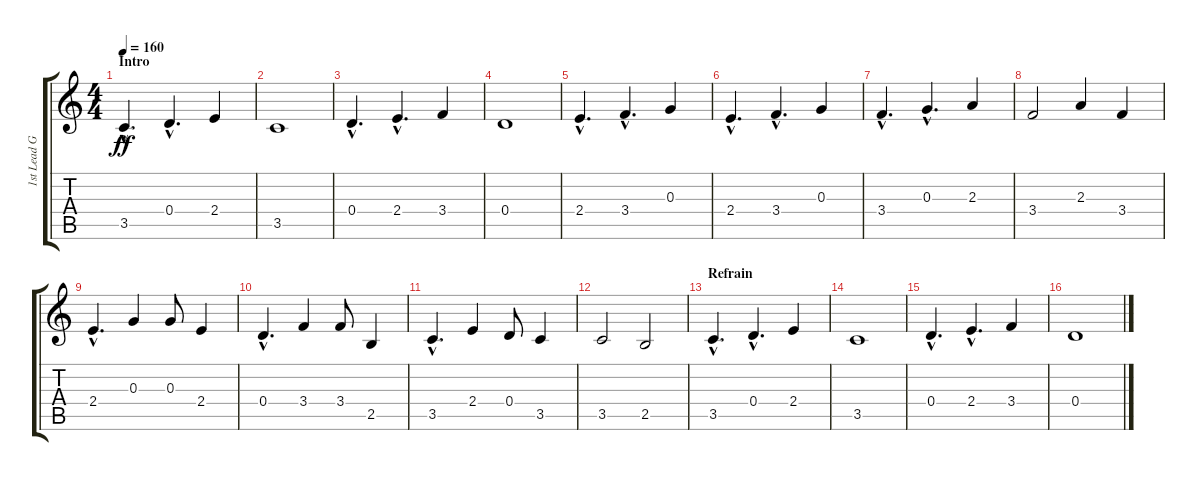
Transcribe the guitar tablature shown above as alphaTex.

\track ("1st Lead Guitar" "1st Lead G") {instrument acousticguitarsteel}
\staff {score tabs}
\tuning (E4 B3 G3 D3 A2 E2) {hide}
\ts (4 4)
\section ("" "Intro")
\tempo 160
\clef g2
\ks c
3.5{hac}.4{d dy ff instrument acousticguitarsteel} 0.4{hac}.4{d} 2.4.4 |
3.5.1 |
0.4{hac}.4{d} 2.4{hac}.4{d} 3.4.4 |
0.4.1 |
2.4{hac}.4{d} 3.4{hac}.4{d} 0.3.4 |
2.4{hac}.4{d} 3.4{hac}.4{d} 0.3.4 |
3.4{hac}.4{d} 0.3{hac}.4{d} 2.3.4 |
3.4.2 2.3.4 3.4.4 |
2.4{hac}.4{d} 0.3.4 0.3.8 2.4.4 |
0.4{hac}.4{d} 3.4.4 3.4.8 2.5.4 |
3.5{hac}.4{d} 2.4.4 0.4.8 3.5.4 |
3.5.2 2.5.2 |
\section ("" "Refrain")
3.5{hac}.4{d} 0.4{hac}.4{d} 2.4.4 |
3.5.1 |
0.4{hac}.4{d} 2.4{hac}.4{d} 3.4.4 |
0.4.1
